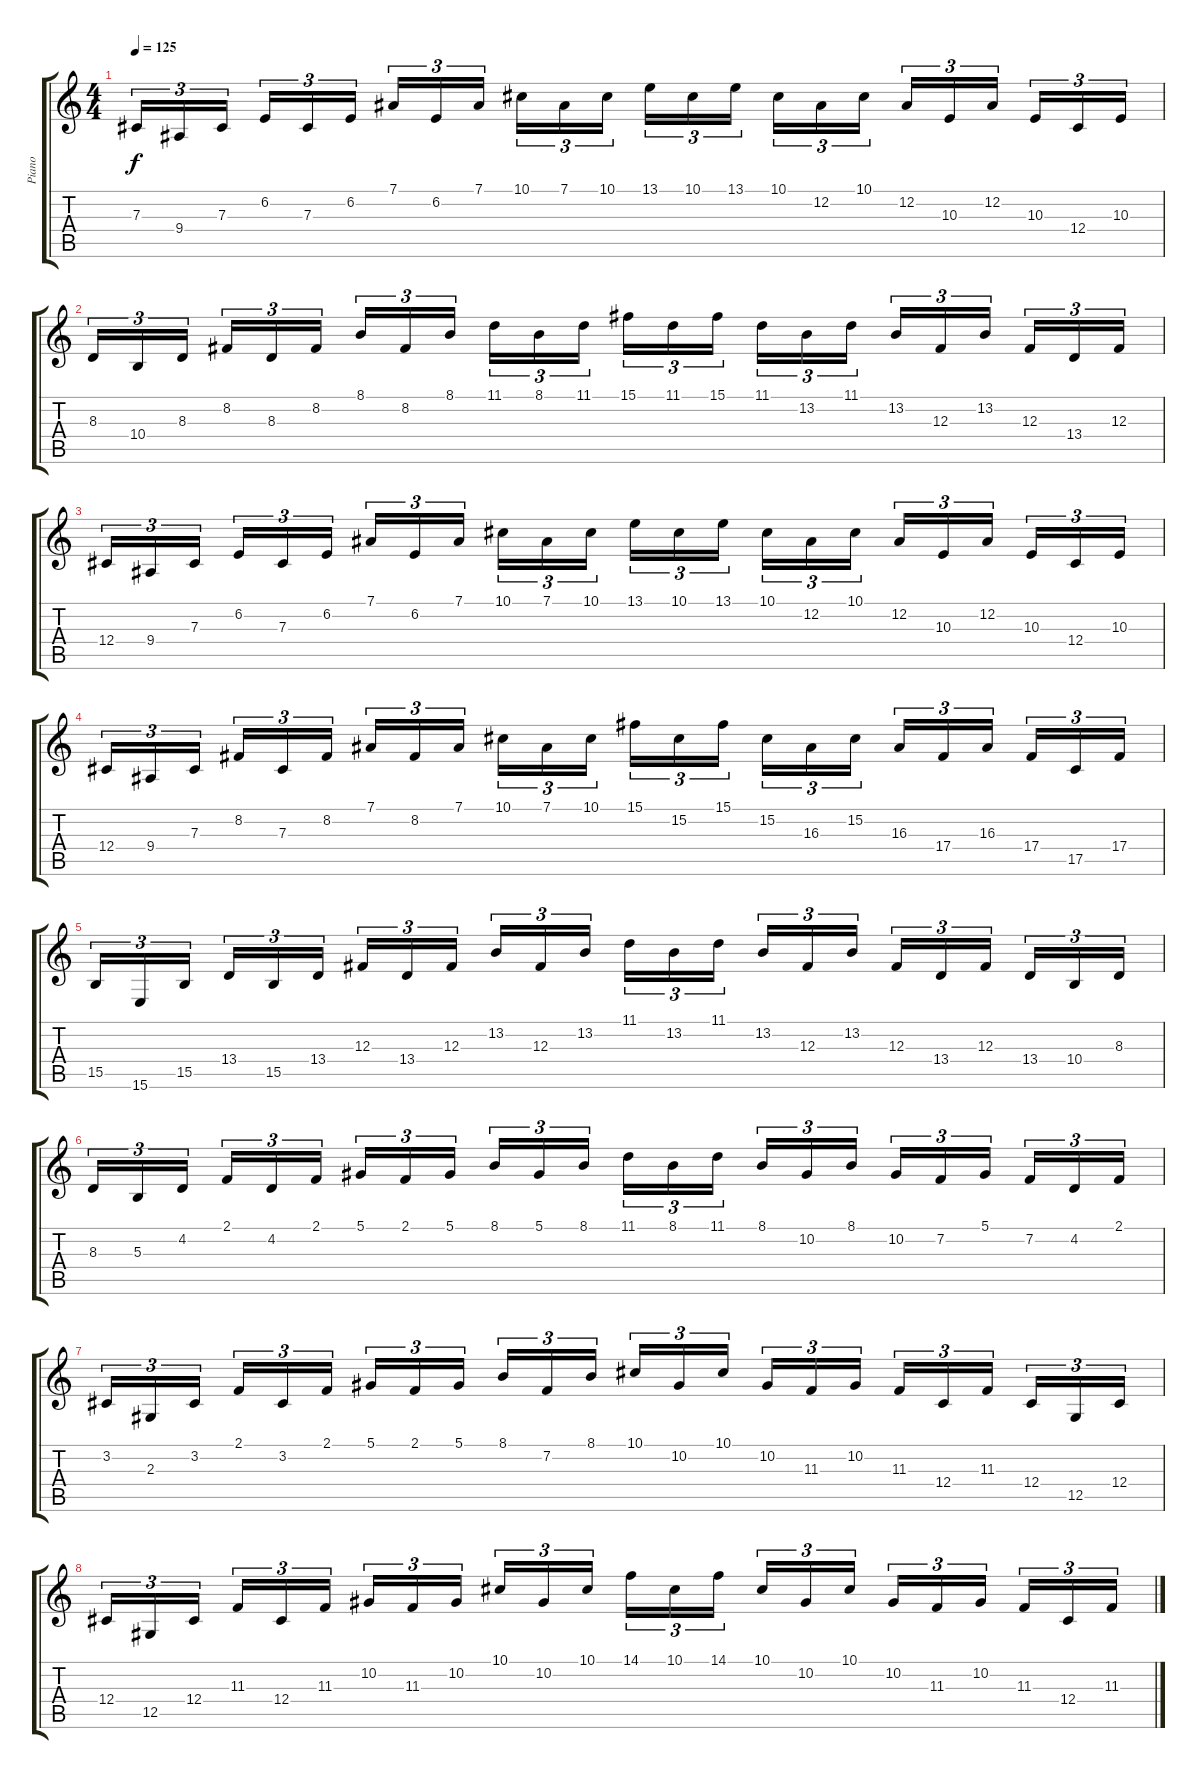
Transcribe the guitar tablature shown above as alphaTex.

\track ("Piano" "Piano") {instrument acousticgrandpiano}
\staff {score tabs}
\tuning (Eb4 Bb3 Gb3 Db3 Ab2 Db2) {hide}
\ts (4 4)
\tempo 125
\clef g2
\ks c
7.3.16{tu (3 2) dy f} 9.4.16{tu (3 2)} 7.3.16{tu (3 2) beam splitsecondary} 6.2.16{tu (3 2)} 7.3.16{tu (3 2)} 6.2.16{tu (3 2)} 7.1.16{tu (3 2)} 6.2.16{tu (3 2)} 7.1.16{tu (3 2) beam splitsecondary} 10.1.16{tu (3 2)} 7.1.16{tu (3 2)} 10.1.16{tu (3 2)} 13.1.16{tu (3 2)} 10.1.16{tu (3 2)} 13.1.16{tu (3 2) beam splitsecondary} 10.1.16{tu (3 2)} 12.2.16{tu (3 2)} 10.1.16{tu (3 2)} 12.2.16{tu (3 2)} 10.3.16{tu (3 2)} 12.2.16{tu (3 2) beam splitsecondary} 10.3.16{tu (3 2)} 12.4.16{tu (3 2)} 10.3.16{tu (3 2)} |
8.3.16{tu (3 2)} 10.4.16{tu (3 2)} 8.3.16{tu (3 2) beam splitsecondary} 8.2.16{tu (3 2)} 8.3.16{tu (3 2)} 8.2.16{tu (3 2)} 8.1.16{tu (3 2)} 8.2.16{tu (3 2)} 8.1.16{tu (3 2) beam splitsecondary} 11.1.16{tu (3 2)} 8.1.16{tu (3 2)} 11.1.16{tu (3 2)} 15.1.16{tu (3 2)} 11.1.16{tu (3 2)} 15.1.16{tu (3 2) beam splitsecondary} 11.1.16{tu (3 2)} 13.2.16{tu (3 2)} 11.1.16{tu (3 2)} 13.2.16{tu (3 2)} 12.3.16{tu (3 2)} 13.2.16{tu (3 2) beam splitsecondary} 12.3.16{tu (3 2)} 13.4.16{tu (3 2)} 12.3.16{tu (3 2)} |
12.4.16{tu (3 2)} 9.4.16{tu (3 2)} 7.3.16{tu (3 2) beam splitsecondary} 6.2.16{tu (3 2)} 7.3.16{tu (3 2)} 6.2.16{tu (3 2)} 7.1.16{tu (3 2)} 6.2.16{tu (3 2)} 7.1.16{tu (3 2) beam splitsecondary} 10.1.16{tu (3 2)} 7.1.16{tu (3 2)} 10.1.16{tu (3 2)} 13.1.16{tu (3 2)} 10.1.16{tu (3 2)} 13.1.16{tu (3 2) beam splitsecondary} 10.1.16{tu (3 2)} 12.2.16{tu (3 2)} 10.1.16{tu (3 2)} 12.2.16{tu (3 2)} 10.3.16{tu (3 2)} 12.2.16{tu (3 2) beam splitsecondary} 10.3.16{tu (3 2)} 12.4.16{tu (3 2)} 10.3.16{tu (3 2)} |
12.4.16{tu (3 2)} 9.4.16{tu (3 2)} 7.3.16{tu (3 2) beam splitsecondary} 8.2.16{tu (3 2)} 7.3.16{tu (3 2)} 8.2.16{tu (3 2)} 7.1.16{tu (3 2)} 8.2.16{tu (3 2)} 7.1.16{tu (3 2) beam splitsecondary} 10.1.16{tu (3 2)} 7.1.16{tu (3 2)} 10.1.16{tu (3 2)} 15.1.16{tu (3 2)} 15.2.16{tu (3 2)} 15.1.16{tu (3 2) beam splitsecondary} 15.2.16{tu (3 2)} 16.3.16{tu (3 2)} 15.2.16{tu (3 2)} 16.3.16{tu (3 2)} 17.4.16{tu (3 2)} 16.3.16{tu (3 2) beam splitsecondary} 17.4.16{tu (3 2)} 17.5.16{tu (3 2)} 17.4.16{tu (3 2)} |
15.5.16{tu (3 2)} 15.6.16{tu (3 2)} 15.5.16{tu (3 2) beam splitsecondary} 13.4.16{tu (3 2)} 15.5.16{tu (3 2)} 13.4.16{tu (3 2)} 12.3.16{tu (3 2)} 13.4.16{tu (3 2)} 12.3.16{tu (3 2) beam splitsecondary} 13.2.16{tu (3 2)} 12.3.16{tu (3 2)} 13.2.16{tu (3 2)} 11.1.16{tu (3 2)} 13.2.16{tu (3 2)} 11.1.16{tu (3 2) beam splitsecondary} 13.2.16{tu (3 2)} 12.3.16{tu (3 2)} 13.2.16{tu (3 2)} 12.3.16{tu (3 2)} 13.4.16{tu (3 2)} 12.3.16{tu (3 2) beam splitsecondary} 13.4.16{tu (3 2)} 10.4.16{tu (3 2)} 8.3.16{tu (3 2)} |
8.3.16{tu (3 2)} 5.3.16{tu (3 2)} 4.2.16{tu (3 2) beam splitsecondary} 2.1.16{tu (3 2)} 4.2.16{tu (3 2)} 2.1.16{tu (3 2)} 5.1.16{tu (3 2)} 2.1.16{tu (3 2)} 5.1.16{tu (3 2) beam splitsecondary} 8.1.16{tu (3 2)} 5.1.16{tu (3 2)} 8.1.16{tu (3 2)} 11.1.16{tu (3 2)} 8.1.16{tu (3 2)} 11.1.16{tu (3 2) beam splitsecondary} 8.1.16{tu (3 2)} 10.2.16{tu (3 2)} 8.1.16{tu (3 2)} 10.2.16{tu (3 2)} 7.2.16{tu (3 2)} 5.1.16{tu (3 2) beam splitsecondary} 7.2.16{tu (3 2)} 4.2.16{tu (3 2)} 2.1.16{tu (3 2)} |
3.2.16{tu (3 2)} 2.3.16{tu (3 2)} 3.2.16{tu (3 2) beam splitsecondary} 2.1.16{tu (3 2)} 3.2.16{tu (3 2)} 2.1.16{tu (3 2)} 5.1.16{tu (3 2)} 2.1.16{tu (3 2)} 5.1.16{tu (3 2) beam splitsecondary} 8.1.16{tu (3 2)} 7.2.16{tu (3 2)} 8.1.16{tu (3 2)} 10.1.16{tu (3 2)} 10.2.16{tu (3 2)} 10.1.16{tu (3 2) beam splitsecondary} 10.2.16{tu (3 2)} 11.3.16{tu (3 2)} 10.2.16{tu (3 2)} 11.3.16{tu (3 2)} 12.4.16{tu (3 2)} 11.3.16{tu (3 2) beam splitsecondary} 12.4.16{tu (3 2)} 12.5.16{tu (3 2)} 12.4.16{tu (3 2)} |
12.4.16{tu (3 2)} 12.5.16{tu (3 2)} 12.4.16{tu (3 2) beam splitsecondary} 11.3.16{tu (3 2)} 12.4.16{tu (3 2)} 11.3.16{tu (3 2)} 10.2.16{tu (3 2)} 11.3.16{tu (3 2)} 10.2.16{tu (3 2) beam splitsecondary} 10.1.16{tu (3 2)} 10.2.16{tu (3 2)} 10.1.16{tu (3 2)} 14.1.16{tu (3 2)} 10.1.16{tu (3 2)} 14.1.16{tu (3 2) beam splitsecondary} 10.1.16{tu (3 2)} 10.2.16{tu (3 2)} 10.1.16{tu (3 2)} 10.2.16{tu (3 2)} 11.3.16{tu (3 2)} 10.2.16{tu (3 2) beam splitsecondary} 11.3.16{tu (3 2)} 12.4.16{tu (3 2)} 11.3.16{tu (3 2)}
